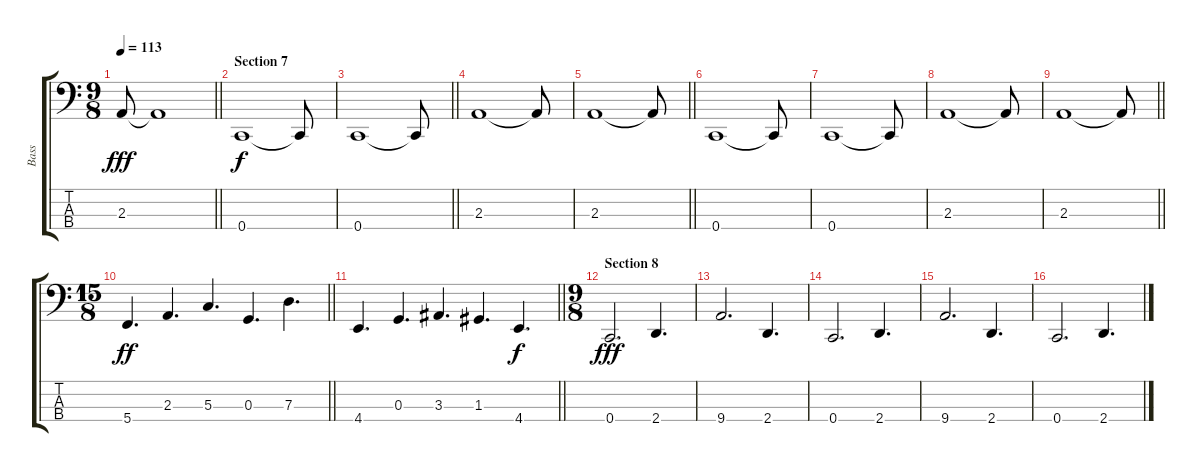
\track ("Bass" "Bass") {instrument electricbassfinger}
\staff {score tabs}
\tuning (E2 C2 G1 C1) {hide}
\ts (9 8)
\tempo 113
\clef f4
\barLineRight lightlight
\ks c
2.3.8{dy fff} 2.3{t}.1 |
\section ("" "Section 7")
0.4.1{dy f} 0.4{t}.8 |
\barLineRight lightlight
0.4.1 0.4{t}.8 |
2.3.1 2.3{t}.8 |
\barLineRight lightlight
2.3.1 2.3{t}.8 |
0.4.1 0.4{t}.8 |
0.4.1 0.4{t}.8 |
2.3.1 2.3{t}.8 |
\barLineRight lightlight
2.3.1 2.3{t}.8 |
\ts (15 8)
\barLineRight lightlight
5.4.4{d dy ff} 2.3.4{d} 5.3.4{d} 0.3.4{d} 7.3.4{d} |
\barLineRight lightlight
4.4.4{d} 0.3.4{d} 3.3.4{d} 1.3.4{d} 4.4.4{d dy f} |
\ts (9 8)
\section ("" "Section 8")
0.4.2{d dy fff} 2.4.4{d} |
9.4.2{d} 2.4.4{d} |
0.4.2{d} 2.4.4{d} |
9.4.2{d} 2.4.4{d} |
0.4.2{d} 2.4.4{d}
